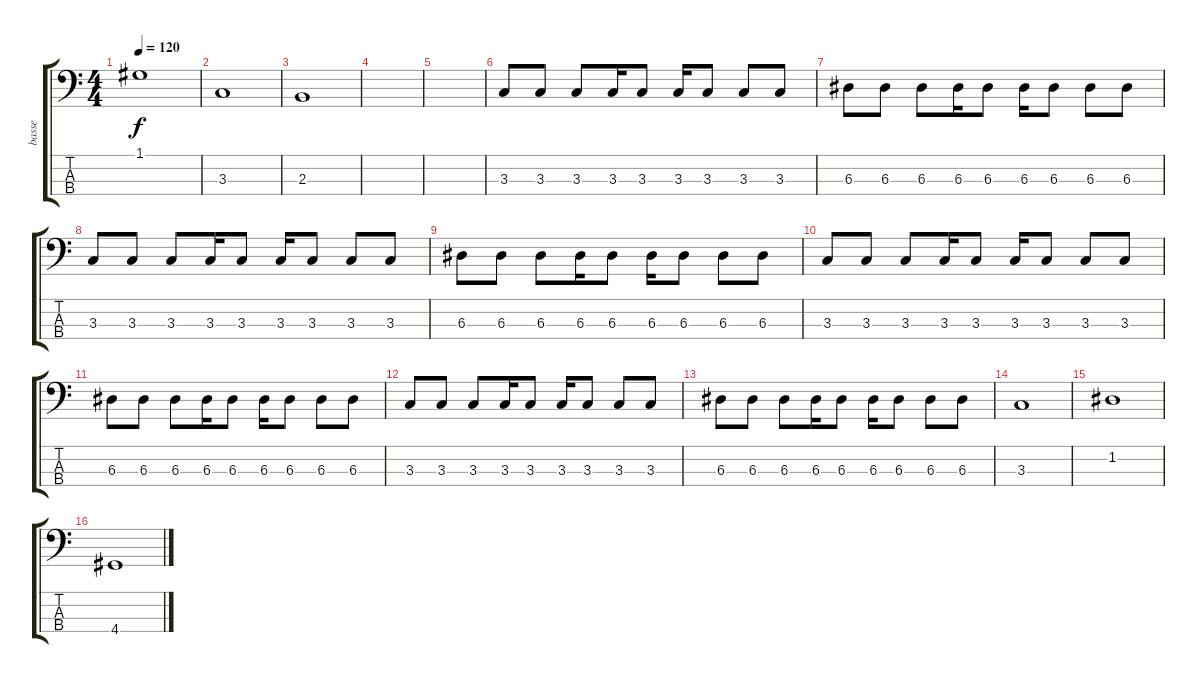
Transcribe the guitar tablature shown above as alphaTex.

\track ("basse" "basse") {instrument electricbassfinger}
\staff {score tabs}
\tuning (G2 D2 A1 E1) {hide}
\ts (4 4)
\tempo 120
\clef f4
\ks c
1.1.1{dy f} |
3.3.1 |
2.3.1 |
|
|
3.3.8 3.3.8 3.3.8 3.3.16 3.3.8 3.3.16 3.3.8 3.3.8 3.3.8 |
6.3.8 6.3.8 6.3.8 6.3.16 6.3.8 6.3.16 6.3.8 6.3.8 6.3.8 |
3.3.8 3.3.8 3.3.8 3.3.16 3.3.8 3.3.16 3.3.8 3.3.8 3.3.8 |
6.3.8 6.3.8 6.3.8 6.3.16 6.3.8 6.3.16 6.3.8 6.3.8 6.3.8 |
3.3.8 3.3.8 3.3.8 3.3.16 3.3.8 3.3.16 3.3.8 3.3.8 3.3.8 |
6.3.8 6.3.8 6.3.8 6.3.16 6.3.8 6.3.16 6.3.8 6.3.8 6.3.8 |
3.3.8 3.3.8 3.3.8 3.3.16 3.3.8 3.3.16 3.3.8 3.3.8 3.3.8 |
6.3.8 6.3.8 6.3.8 6.3.16 6.3.8 6.3.16 6.3.8 6.3.8 6.3.8 |
3.3.1 |
1.2.1 |
4.4.1
